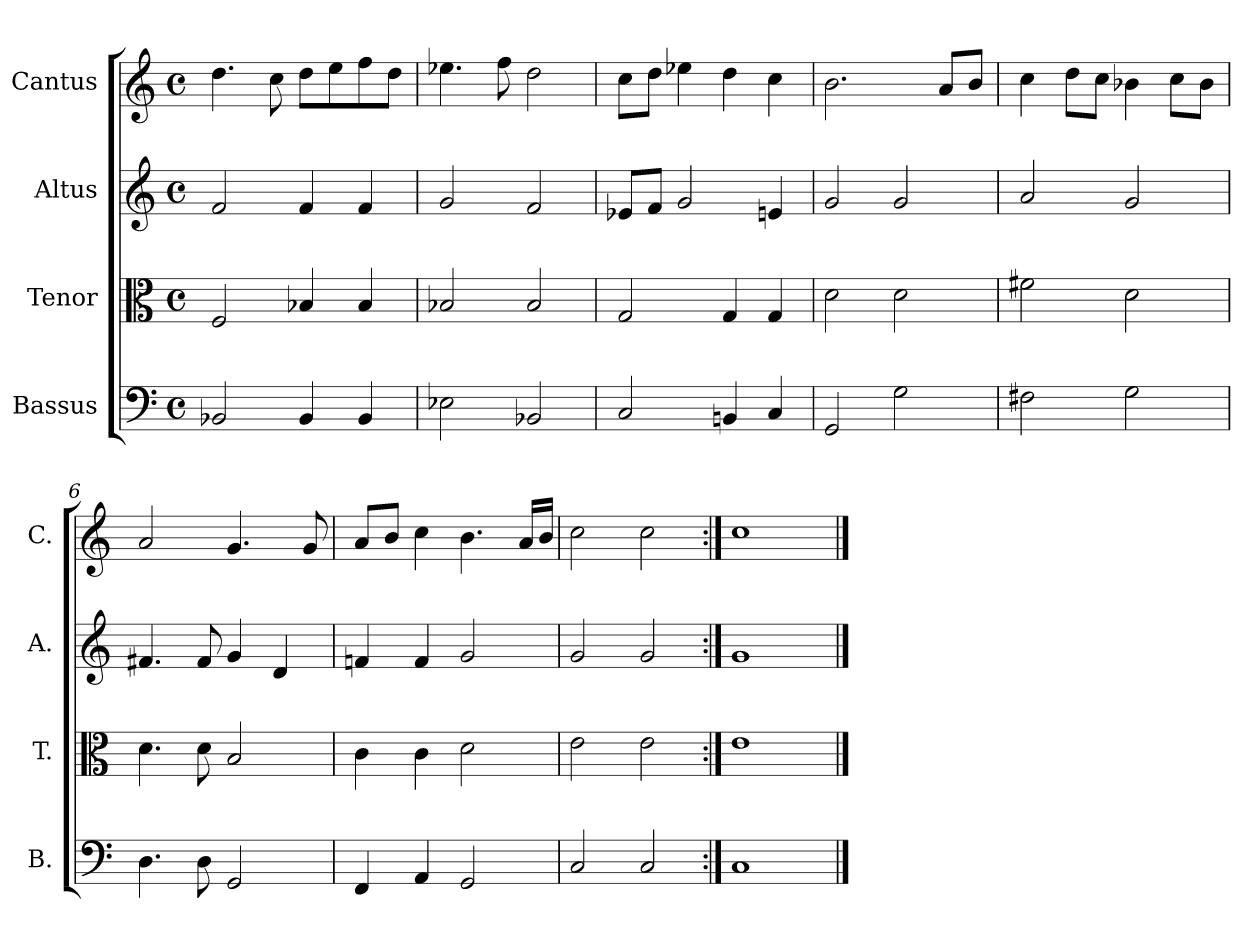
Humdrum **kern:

**kern	**kern	**kern	**kern
*part4	*part3	*part2	*part1
*staff4	*staff3	*staff2	*staff1
*I"Bassus	*I"Tenor	*I"Altus	*I"Cantus
*I'B.	*I'T.	*I'A.	*I'C.
*clefF4	*clefC3	*clefG2	*clefG2
*k[]	*k[]	*k[]	*k[]
*M4/4	*M4/4	*M4/4	*M4/4
*met(c)	*met(c)	*met(c)	*met(c)
=1	=1	=1	=1
2BB-X/	2F/	2f/	4.dd\
.	.	.	8cc\
4BB-/	4B-X/	4f/	8dd\L
.	.	.	8ee\
4BB-/	4B-/	4f/	8ff\
.	.	.	8dd\J
=2	=2	=2	=2
2E-X\	2B-X/	2g/	4.ee-X\
.	.	.	8ff\
2BB-X/	2B-/	2f/	2dd\
=3	=3	=3	=3
2C/	2G/	8e-X/L	8cc\L
.	.	8f/J	8dd\J
.	.	2g/	4ee-X\
4BBn/	4G/	.	4dd\
4C/	4G/	4en/	4cc\
=4	=4	=4	=4
2GG/	2d\	2g/	2.b\
2G\	2d\	2g/	.
.	.	.	8a/L
.	.	.	8b/J
=5	=5	=5	=5
2F#X\	2f#X\	2a/	4cc\
.	.	.	8dd\L
.	.	.	8cc\J
2G\	2d\	2g/	4b-X\
.	.	.	8cc\L
.	.	.	8b-\J
=6	=6	=6	=6
4.D\	4.d\	4.f#X/	2a/
8D\	8d\	8f#/	.
2GG/	2B/	4g/	4.g/
.	.	4d/	.
.	.	.	8g/
=7	=7	=7	=7
4FF/	4c\	4fn/	8a/L
.	.	.	8b/J
4AA/	4c\	4f/	4cc\
2GG/	2d\	2g/	4.b\
.	.	.	16a/LL
.	.	.	16b/JJ
=8	=8	=8	=8
2C/	2e\	2g/	2cc\
2C/	2e\	2g/	2cc\
=9:|!	=9:|!	=9:|!	=9:|!
1C	1e	1g	1cc
==	==	==	==
*-	*-	*-	*-
